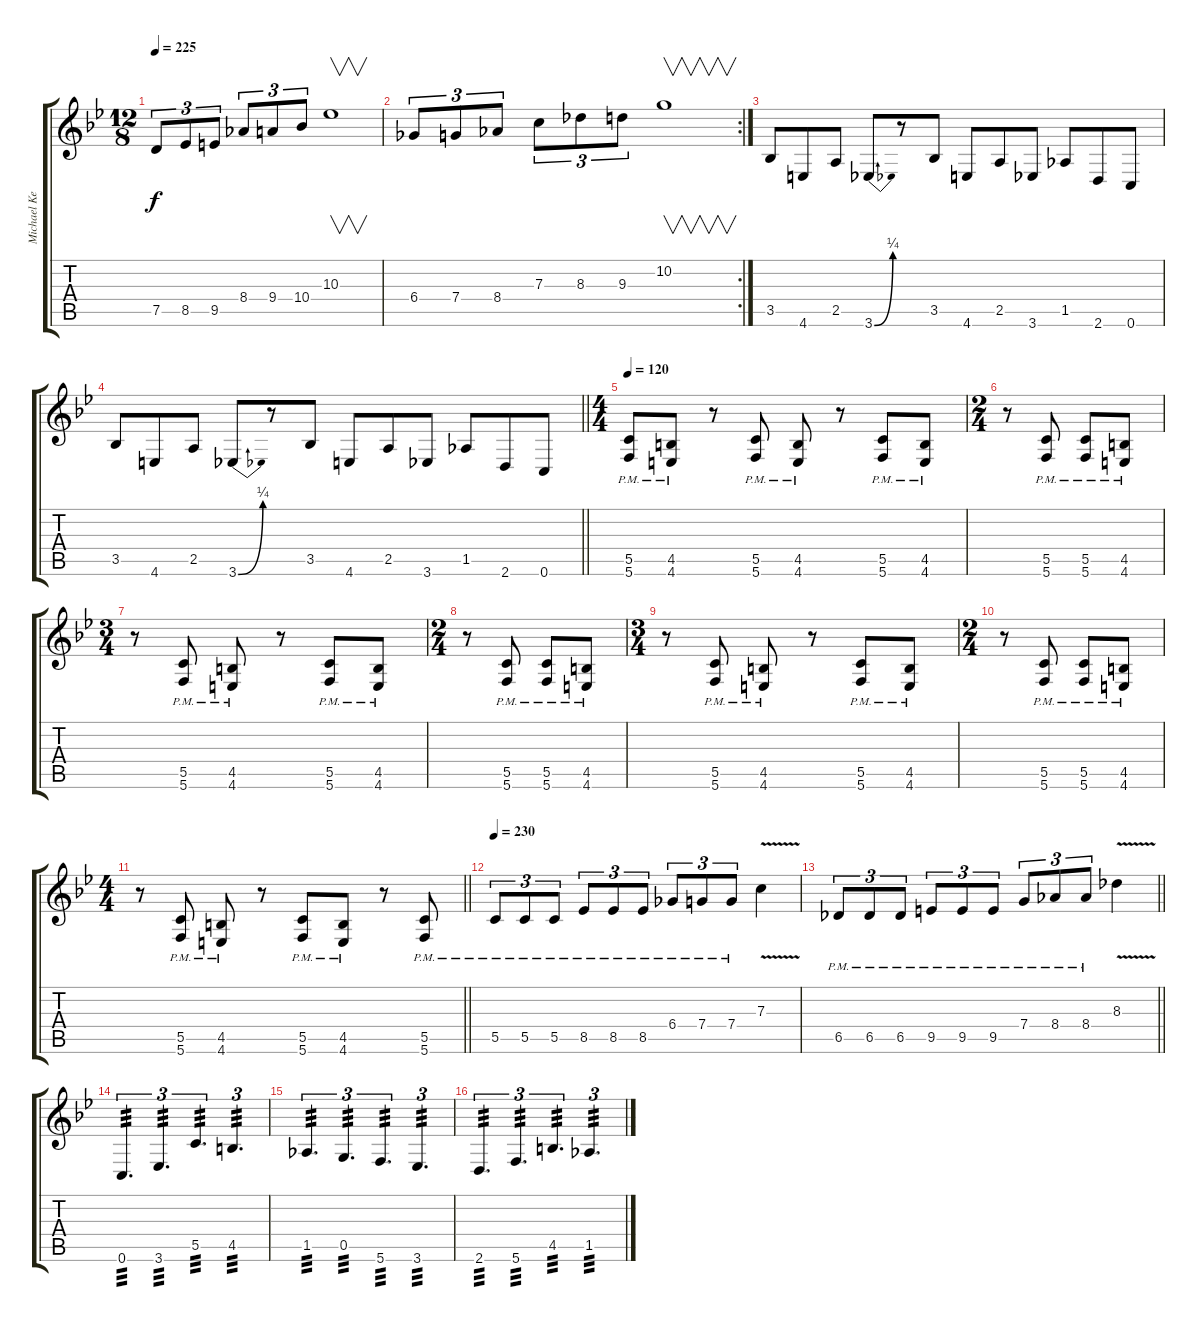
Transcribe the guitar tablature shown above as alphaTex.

\track ("Michael Keene I" "Michael Ke") {instrument distortionguitar}
\staff {score tabs}
\tuning (D4 A3 F3 C3 G2 C2) {hide}
\ts (12 8)
\tempo 225
\clef g2
\ks bb
7.5.8{tu (3 2) dy f} 8.5.8{tu (3 2)} 9.5.8{tu (3 2)} 8.4.8{tu (3 2)} 9.4.8{tu (3 2)} 10.4.8{tu (3 2)} 10.3.1{v} |
\rc 2
6.4.8{tu (3 2)} 7.4.8{tu (3 2)} 8.4.8{tu (3 2)} 7.3.8{tu (3 2)} 8.3.8{tu (3 2)} 9.3.8{tu (3 2)} 10.2.1{v} |
3.5.8 4.6.8 2.5.8 3.6{be (bend 0 0 60 1)}.8 r.8 3.5.8 4.6.8 2.5.8 3.6.8 1.5.8 2.6.8 0.6.8 |
\barLineRight lightlight
3.5.8 4.6.8 2.5.8 3.6{be (bend 0 0 60 1)}.8 r.8 3.5.8 4.6.8 2.5.8 3.6.8 1.5.8 2.6.8 0.6.8 |
\ts (4 4)
\section ("" "")
\tempo 120
(5.5{pm} 5.6{pm}).8 (4.5{pm} 4.6{pm}).8 r.8 (5.5{pm} 5.6{pm}).8 (4.5{pm} 4.6{pm}).8 r.8 (5.5{pm} 5.6{pm}).8 (4.5{pm} 4.6{pm}).8 |
\ts (2 4)
r.8 (5.5{pm} 5.6{pm}).8 (5.5{pm} 5.6{pm}).8 (4.5{pm} 4.6{pm}).8 |
\ts (3 4)
r.8 (5.5{pm} 5.6{pm}).8 (4.5{pm} 4.6{pm}).8 r.8 (5.5{pm} 5.6{pm}).8 (4.5{pm} 4.6{pm}).8 |
\ts (2 4)
r.8 (5.5{pm} 5.6{pm}).8 (5.5{pm} 5.6{pm}).8 (4.5{pm} 4.6{pm}).8 |
\ts (3 4)
r.8 (5.5{pm} 5.6{pm}).8 (4.5{pm} 4.6{pm}).8 r.8 (5.5{pm} 5.6{pm}).8 (4.5{pm} 4.6{pm}).8 |
\ts (2 4)
r.8 (5.5{pm} 5.6{pm}).8 (5.5{pm} 5.6{pm}).8 (4.5{pm} 4.6{pm}).8 |
\ts (4 4)
\barLineRight lightlight
r.8 (5.5{pm} 5.6{pm}).8 (4.5{pm} 4.6{pm}).8 r.8 (5.5{pm} 5.6{pm}).8 (4.5{pm} 4.6{pm}).8 r.8 (5.5{pm} 5.6{pm}).8 |
\section ("" "")
\tempo 230
5.5{pm}.8{tu (3 2)} 5.5{pm}.8{tu (3 2)} 5.5{pm}.8{tu (3 2)} 8.5{pm}.8{tu (3 2)} 8.5{pm}.8{tu (3 2)} 8.5{pm}.8{tu (3 2)} 6.4{pm}.8{tu (3 2)} 7.4{pm}.8{tu (3 2)} 7.4{pm}.8{tu (3 2)} 7.3{v}.4 |
\barLineRight lightlight
6.5{pm}.8{tu (3 2)} 6.5{pm}.8{tu (3 2)} 6.5{pm}.8{tu (3 2)} 9.5{pm}.8{tu (3 2)} 9.5{pm}.8{tu (3 2)} 9.5{pm}.8{tu (3 2)} 7.4{pm}.8{tu (3 2)} 8.4{pm}.8{tu (3 2)} 8.4{pm}.8{tu (3 2)} 8.3{v}.4 |
\section ("" "")
0.6.4{d tu (3 2) tp 3} 3.6.4{d tu (3 2) tp 3} 5.5.4{d tu (3 2) tp 3} 4.5.4{d tu (3 2) tp 3} |
1.5.4{d tu (3 2) tp 3} 0.5.4{d tu (3 2) tp 3} 5.6.4{d tu (3 2) tp 3} 3.6.4{d tu (3 2) tp 3} |
2.6.4{d tu (3 2) tp 3} 5.6.4{d tu (3 2) tp 3} 4.5.4{d tu (3 2) tp 3} 1.5.4{d tu (3 2) tp 3}
